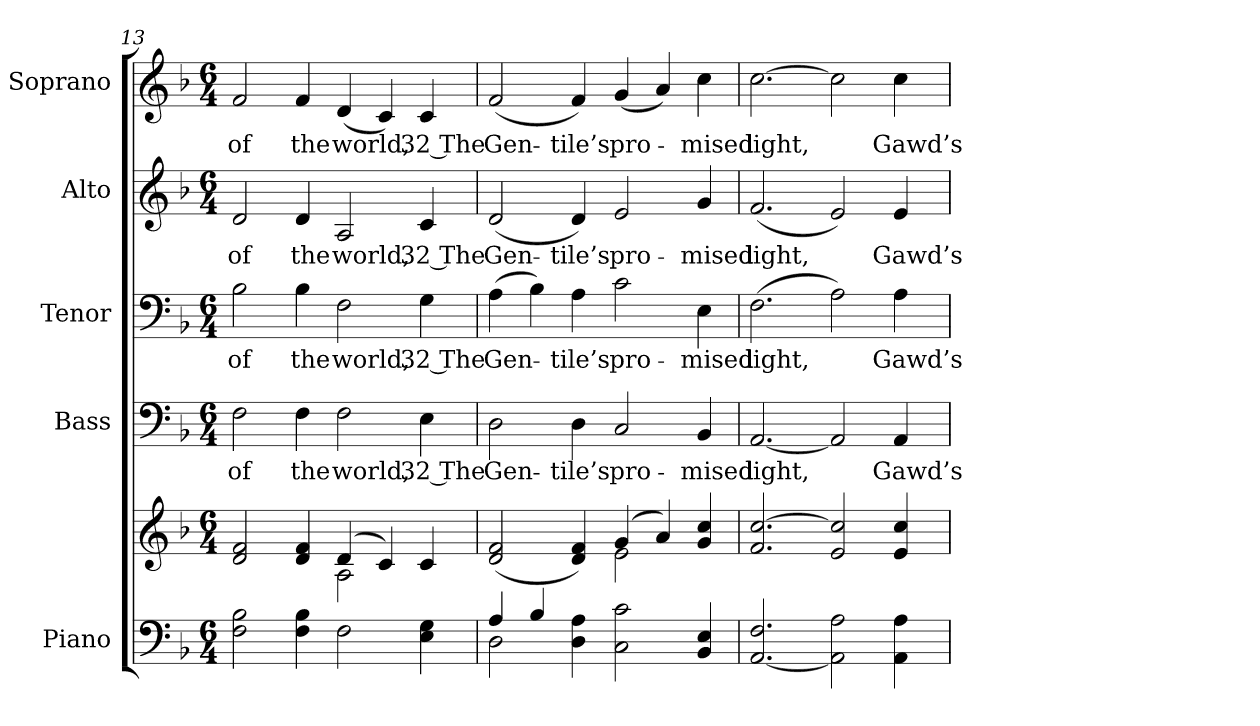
**kern	**kern	**kern	**text	**kern	**text	**kern	**text	**kern	**text
*part5	*part5	*part4	*part4	*part3	*part3	*part2	*part2	*part1	*part1
*staff6	*staff5	*staff4	*staff4	*staff3	*staff3	*staff2	*staff2	*staff1	*staff1
*I"Piano	*	*I"Bass	*	*I"Tenor	*	*I"Alto	*	*I"Soprano	*
*I'Pno.	*	*I'B.	*	*I'T.	*	*I'A.	*	*I'S.	*
*clefF4	*clefG2	*clefF4	*	*clefF4	*	*clefG2	*	*clefG2	*
*k[b-]	*k[b-]	*k[b-]	*	*k[b-]	*	*k[b-]	*	*k[b-]	*
*F:	*F:	*F:	*	*F:	*	*F:	*	*F:	*
*M6/4	*M6/4	*M6/4	*	*M6/4	*	*M6/4	*	*M6/4	*
=13	=13	=13	=13	=13	=13	=13	=13	=13	=13
*	*^	*	*	*	*	*	*	*	*
!	!	!	!	!LO:LY:b:color=#000000	!	!	!	!	!	!
!	!	!	!	!	!	!LO:LY:b:color=#000000	!	!	!	!
!	!	!	!	!	!	!	!	!LO:LY:b:color=#000000	!	!
!	!	!	!	!	!	!	!	!	!	!LO:LY:b:color=#000000
2Fi\ 2B-i	2di/ 2fi	2.ryy	2Fi\	of	2B-i\	of	2di/	of	2fi/	of
!	!	!	!	!LO:LY:b:color=#000000	!	!	!	!	!	!
!	!	!	!	!	!	!LO:LY:b:color=#000000	!	!	!	!
!	!	!	!	!	!	!	!	!LO:LY:b:color=#000000	!	!
!	!	!	!	!	!	!	!	!	!	!LO:LY:b:color=#000000
4Fi\ 4B-i	4di/ 4fi	.	4Fi\	the	4B-i\	the	4di/	the	4fi/	the
!	!	!	!	!LO:LY:b:color=#000000	!	!	!	!	!	!
!	!	!	!	!	!	!LO:LY:b:color=#000000	!	!	!	!
!	!	!	!	!	!	!	!	!LO:LY:b:color=#000000	!	!
!	!	!	!	!	!	!	!	!	!	!LO:LY:b:color=#000000
2Fi\	(4di/	2Ai\	2Fi\	world,	2Fi\	world,	2Ai/	world,	(4di/	world,
.	4ci/)	.	.	.	.	.	.	.	4ci/)	.
!	!	!	!	!LO:LY:b:color=#000000	!	!	!	!	!	!
!	!	!	!	!	!	!LO:LY:b:color=#000000	!	!	!	!
!	!	!	!	!	!	!	!	!LO:LY:b:color=#000000	!	!
!	!	!	!	!	!	!	!	!	!	!LO:LY:b:color=#000000
4Ei\ 4Gi	4ci/	4ryy	4Ei\	32 The	4Gi\	32 The	4ci/	32 The	4ci/	32 The
!!LO:PB:g=z
=14	=14	=14	=14	=14	=14	=14	=14	=14	=14	=14
*^	*	*	*	*	*	*	*	*	*	*
!	!	!	!	!	!LO:LY:b:color=#000000	!	!	!	!	!	!
!	!	!	!	!	!	!	!LO:LY:b:color=#000000	!	!	!	!
!	!	!	!	!	!	!	!	!	!LO:LY:b:color=#000000	!	!
!	!	!	!	!	!	!	!	!	!	!	!LO:LY:b:color=#000000
4Ai/	2Di\	(2di/ 2fi	2.ryy	2Di\	Gen-	(4Ai\	Gen-	(2di/	Gen-	(2fi/	Gen-
4B-i/	.	.	.	.	.	4B-i\)	.	.	.	.	.
!	!	!	!	!	!LO:LY:b:color=#000000	!	!	!	!	!	!
!	!	!	!	!	!	!	!LO:LY:b:color=#000000	!	!	!	!
!	!	!	!	!	!	!	!	!	!LO:LY:b:color=#000000	!	!
!	!	!	!	!	!	!	!	!	!	!	!LO:LY:b:color=#000000
4Di\ 4Ai	4ryy	4di/ 4fi)	.	4Di\	-tile’s	4Ai\	-tile’s	4di/)	-tile’s	4fi/)	-tile’s
!	!	!	!	!	!LO:LY:b:color=#000000	!	!	!	!	!	!
!	!	!	!	!	!	!	!LO:LY:b:color=#000000	!	!	!	!
!	!	!	!	!	!	!	!	!	!LO:LY:b:color=#000000	!	!
!	!	!	!	!	!	!	!	!	!	!	!LO:LY:b:color=#000000
2Ci\ 2ci	2.ryy	(4gi/	2ei\	2Ci/	pro-	2ci\	pro-	2ei/	pro-	(4gi/	pro-
.	.	4ai/)	.	.	.	.	.	.	.	4ai/)	.
!	!	!	!	!	!LO:LY:b:color=#000000	!	!	!	!	!	!
!	!	!	!	!	!	!	!LO:LY:b:color=#000000	!	!	!	!
!	!	!	!	!	!	!	!	!	!LO:LY:b:color=#000000	!	!
!	!	!	!	!	!	!	!	!	!	!	!LO:LY:b:color=#000000
4BB-i/ 4Ei	.	4gi/ 4cci	4ryy	4BB-i/	-mised	4Ei\	-mised	4gi/	-mised	4cci\	-mised
*v	*v	*	*	*	*	*	*	*	*	*	*
*	*v	*v	*	*	*	*	*	*	*	*
=15	=15	=15	=15	=15	=15	=15	=15	=15	=15
*	*^	*	*	*	*	*	*	*	*
!	!	!	!	!LO:LY:b:color=#000000	!	!	!	!	!	!
*	*v	*v	*	*	*	*	*	*	*	*
*	*^	*	*	*	*	*	*	*	*
!	!	!	!	!	!	!LO:LY:b:color=#000000	!	!	!	!
*	*v	*v	*	*	*	*	*	*	*	*
*	*^	*	*	*	*	*	*	*	*
!	!	!	!	!	!	!	!	!LO:LY:b:color=#000000	!	!
*	*v	*v	*	*	*	*	*	*	*	*
*	*^	*	*	*	*	*	*	*	*
!	!	!	!	!	!	!	!	!	!	!LO:LY:b:color=#000000
*	*v	*v	*	*	*	*	*	*	*	*
[<2.AAi/ 2.Fi	2.fi/ [>2.cci	[<2.AAi/	light,	(2.Fi\	light,	(2.fi/	light,	[>2.cci\	light,
2AAi\] 2Ai	2ei/ 2cci]	2AAi/]	.	2Ai\)	.	2ei/)	.	2cci\]	.
!	!	!	!LO:LY:b:color=#000000	!	!	!	!	!	!
!	!	!	!	!	!LO:LY:b:color=#000000	!	!	!	!
!	!	!	!	!	!	!	!LO:LY:b:color=#000000	!	!
!	!	!	!	!	!	!	!	!	!LO:LY:b:color=#000000
4AAi\ 4Ai	4ei/ 4cci	4AAi/	Gawd’s	4Ai\	Gawd’s	4ei/	Gawd’s	4cci\	Gawd’s
=	=	=	=	=	=	=	=	=	=
*-	*-	*-	*-	*-	*-	*-	*-	*-	*-
